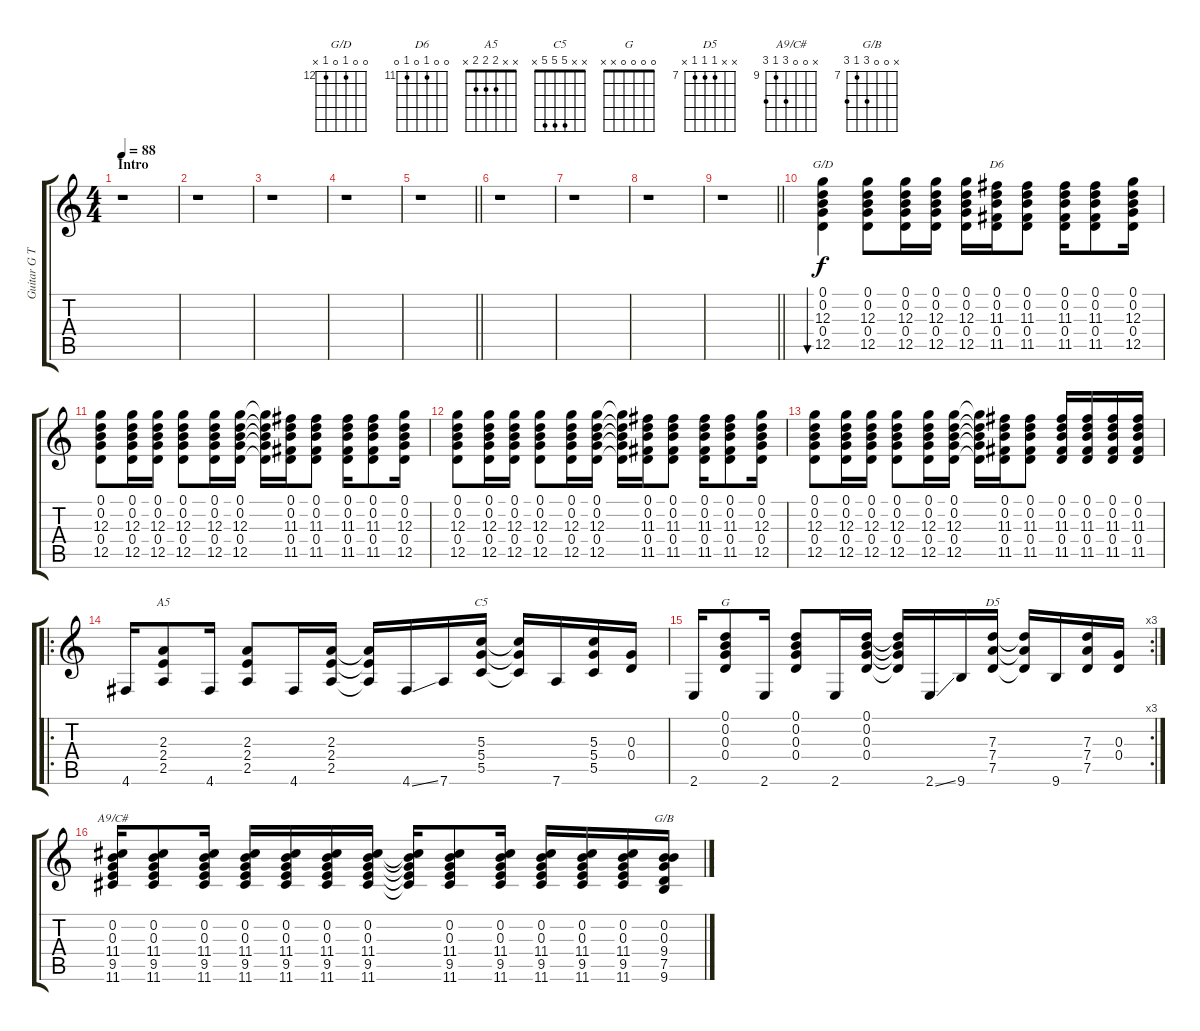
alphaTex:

\track ("Guitar G Tuning" "Guitar G T") {instrument acousticguitarsteel}
\staff {score tabs}
\tuning (D4 B3 G3 D3 G2 D2) {hide}
\chord ("G/D" 0 0 12 0 12 x) {firstfret 12}
\chord ("D6" 0 0 11 0 11 0) {firstfret 11}
\chord ("A5" x x 2 2 2 x)
\chord ("C5" x x 5 5 5 x)
\chord ("G" 0 0 0 0 x x)
\chord ("D5" x x 7 7 7 x) {firstfret 7}
\chord ("A9/C#" x 0 0 11 9 11) {firstfret 9}
\chord ("G/B" x 0 0 9 7 9) {firstfret 7}
\ts (4 4)
\section ("" "Intro")
\tempo 88
\clef g2
\ks c
r.1{dy f instrument acousticguitarsteel} |
r.1 |
r.1 |
r.1 |
\barLineRight lightlight
r.1 |
r.1 |
r.1 |
r.1 |
\barLineRight lightlight
r.1 |
(0.1 0.2 12.3 0.4 12.5).4{bu 120 ch "G/D"} (0.1 0.2 12.3 0.4 12.5).8 (0.1 0.2 12.3 0.4 12.5).16 (0.1 0.2 12.3 0.4 12.5).16 (0.1 0.2 12.3 0.4 12.5).16 (0.1 0.2 11.3 0.4 11.5).16{ch "D6"} (0.1 0.2 11.3 0.4 11.5).8 (0.1 0.2 11.3 0.4 11.5).16 (0.1 0.2 11.3 0.4 11.5).8 (0.1 0.2 12.3 0.4 12.5).16 |
(0.1 0.2 12.3 0.4 12.5).8 (0.1 0.2 12.3 0.4 12.5).16 (0.1 0.2 12.3 0.4 12.5).16 (0.1 0.2 12.3 0.4 12.5).8 (0.1 0.2 12.3 0.4 12.5).16 (0.1 0.2 12.3 0.4 12.5).16 (0.1{t} 0.2{t} 12.3{t} 0.4{t} 12.5{t}).16 (0.1 0.2 11.3 0.4 11.5).16 (0.1 0.2 11.3 0.4 11.5).8 (0.1 0.2 11.3 0.4 11.5).16 (0.1 0.2 11.3 0.4 11.5).8 (0.1 0.2 12.3 0.4 12.5).16 |
(0.1 0.2 12.3 0.4 12.5).8 (0.1 0.2 12.3 0.4 12.5).16 (0.1 0.2 12.3 0.4 12.5).16 (0.1 0.2 12.3 0.4 12.5).8 (0.1 0.2 12.3 0.4 12.5).16 (0.1 0.2 12.3 0.4 12.5).16 (0.1{t} 0.2{t} 12.3{t} 0.4{t} 12.5{t}).16 (0.1 0.2 11.3 0.4 11.5).16 (0.1 0.2 11.3 0.4 11.5).8 (0.1 0.2 11.3 0.4 11.5).16 (0.1 0.2 11.3 0.4 11.5).8 (0.1 0.2 12.3 0.4 12.5).16 |
(0.1 0.2 12.3 0.4 12.5).8 (0.1 0.2 12.3 0.4 12.5).16 (0.1 0.2 12.3 0.4 12.5).16 (0.1 0.2 12.3 0.4 12.5).8 (0.1 0.2 12.3 0.4 12.5).16 (0.1 0.2 12.3 0.4 12.5).16 (0.1{t} 0.2{t} 12.3{t} 0.4{t} 12.5{t}).16 (0.1 0.2 11.3 0.4 11.5).16 (0.1 0.2 11.3 0.4 11.5).8 (0.1 0.2 11.3 0.4 11.5).16 (0.1 0.2 11.3 0.4 11.5).16 (0.1 0.2 11.3 0.4 11.5).16 (0.1 0.2 11.3 0.4 11.5).16 |
\ro
4.6.16 (2.3 2.4 2.5).8{ch "A5"} 4.6.16 (2.3 2.4 2.5).8 4.6.16 (2.3 2.4 2.5).16 (2.3{t} 2.4{t} 2.5{t}).16 4.6{ss}.16 7.6.16 (5.3 5.4 5.5).16{ch "C5"} (5.3{t} 5.4{t} 5.5{t}).16 7.6.16 (5.3 5.4 5.5).16 (0.3 0.4).16 |
\rc 3
2.6.16 (0.1 0.2 0.3 0.4).8{ch "G"} 2.6.16 (0.1 0.2 0.3 0.4).8 2.6.16 (0.1 0.2 0.3 0.4).16 (0.1{t} 0.2{t} 0.3{t} 0.4{t}).16 2.6{ss}.16 9.6.16 (7.3 7.4 7.5).16{ch "D5"} (7.3{t} 7.4{t} 7.5{t}).16 9.6.16 (7.3 7.4 7.5).16 (0.3 0.4).16 |
(0.2 0.3 11.4 9.5 11.6).16{ch "A9/C#"} (0.2 0.3 11.4 9.5 11.6).8 (0.2 0.3 11.4 9.5 11.6).16 (0.2 0.3 11.4 9.5 11.6).16 (0.2 0.3 11.4 9.5 11.6).16 (0.2 0.3 11.4 9.5 11.6).16 (0.2 0.3 11.4 9.5 11.6).16 (0.2{t} 0.3{t} 11.4{t} 9.5{t} 11.6{t}).16 (0.2 0.3 11.4 9.5 11.6).8 (0.2 0.3 11.4 9.5 11.6).16 (0.2 0.3 11.4 9.5 11.6).16 (0.2 0.3 11.4 9.5 11.6).16 (0.2 0.3 11.4 9.5 11.6).16 (0.2 0.3 9.4 7.5 9.6).16{ch "G/B"}
